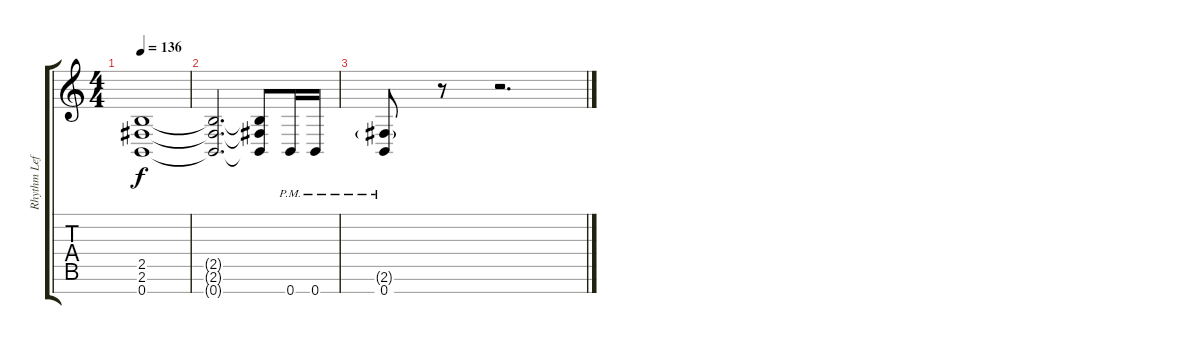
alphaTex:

\track ("Rhythm Left" "Rhythm Lef") {instrument distortionguitar}
\staff {score tabs}
\tuning (E4 B3 G3 D3 A2 E2 B1) {hide}
\ts (4 4)
\tempo 136
\clef g2
\ks c
(2.5{t} 2.6{t} 0.7{t}).1{dy f} |
(2.5{t} 2.6{t} 0.7{t}).2{d} (2.5{t} 2.6{t} 0.7{t}).8 0.7{pm}.16 0.7{pm}.16 |
(2.6{g pm} 0.7{pm}).8 r.8 r.2{d}
